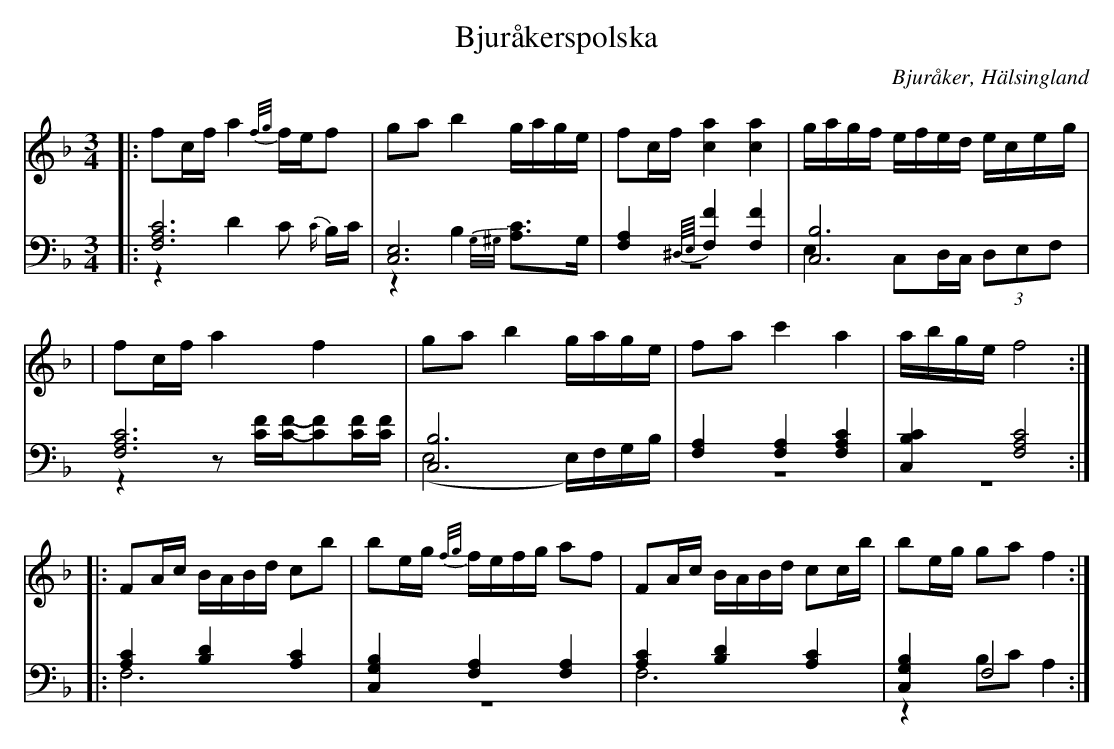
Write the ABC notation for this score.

X:1
T: Bjuråkerspolska
O: Bjuråker, Hälsingland
M: 3/4
L: 1/8
K: F
V:1
V:2
V:3 merge
V: 1
|:fc/f/ a2 {f/g/}f/e/f|ga b2 g/a/g/e/|fc/f/ [c2a2] [c2a2]|g/a/g/f/ e/f/e/d/ e/c/e/g/|
|fc/f/ a2 f2|ga b2 g/a/g/e/|fa c'2 a2| a/b/g/e/ f4:|
|:FA/c/ B/A/B/d/ cb|be/g/ {f/g/}f/e/f/g/ af|FA/c/ B/A/B/d/ cc/b/|be/g/ ga f2:|
V:2 clef=bass
|:[F,6A,6C6]|[C,6E,6]|[F,2A,2] {^D,//E,//}[F,2F2] [F,2F2]|[C,6B,6]|
[F,6A,6C6]|[C,6B,6]|[F,2A,2] [F,2A,2] [F,2A,2C2]|[C,2B,2C2] [F,4A,4C4]:|
 |:[A,2C2] [B,2D2] [A,2C2]|[C,2G,2B,2] [F,2A,2] [F,2A,2]|[A,2C2] [B,2D2] [A,2C2]|[C,2G,2B,2] F,4 :|
V:3 clef=bass
 |:z2D2 C {C/}B,/C/|z2 B,2 {G,/^G,/}[A,C]>G,|z6|E,2 C,D,/C,/ (3D,E,F,|
 |z2 z[C/F/][C/F/]-[CF][C/F/][C/F/]|(E,4 E,/)F,/G,/B,/|z6|z6:|
|:F,6|z6|F,6|z2 B,C A,2:|
